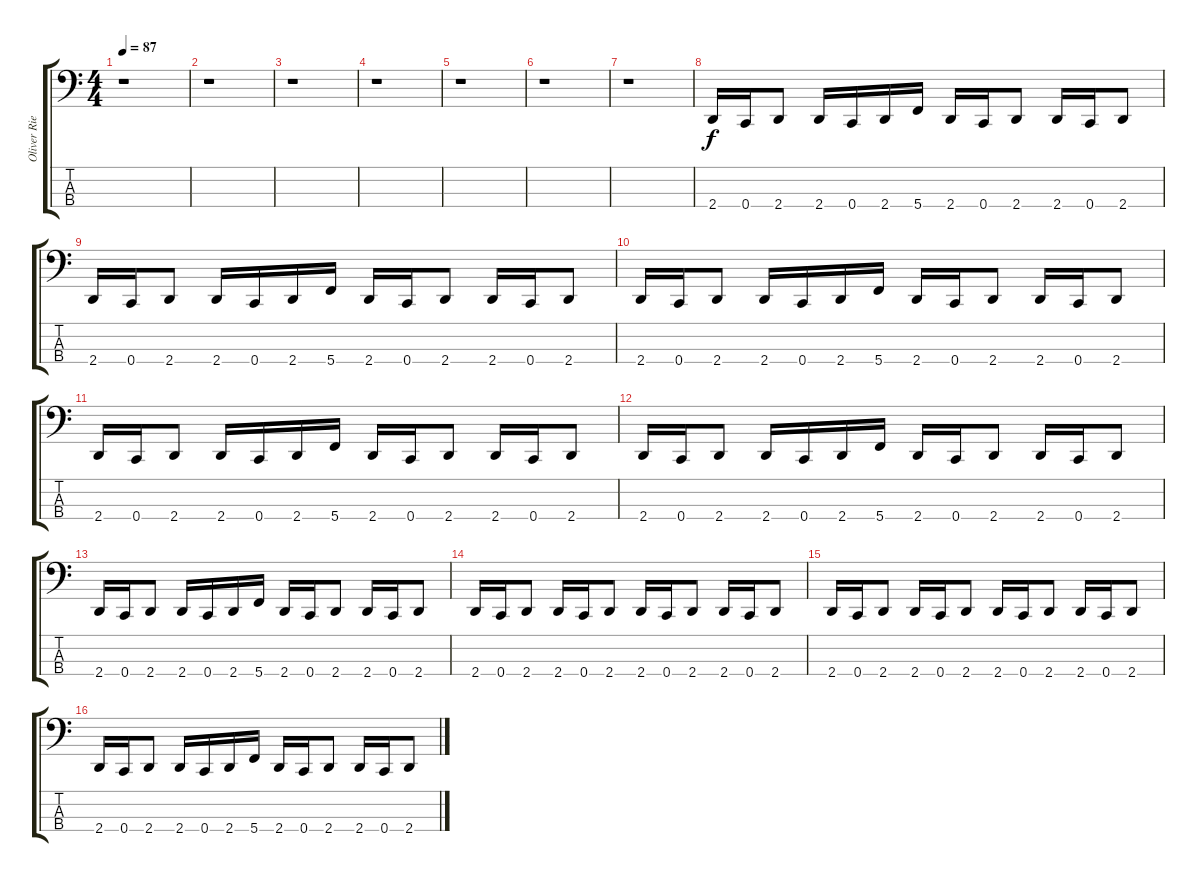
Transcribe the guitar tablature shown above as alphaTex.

\track ("Oliver Riedel - Bass" "Oliver Rie") {instrument electricbassfinger}
\staff {score tabs}
\tuning (F2 C2 G1 C1) {hide}
\ts (4 4)
\tempo 87
\clef f4
\ks c
r.1{dy f instrument electricbassfinger} |
r.1 |
r.1 |
r.1 |
r.1 |
r.1 |
r.1 |
2.4.16 0.4.16 2.4.8 2.4.16 0.4.16 2.4.16 5.4.16 2.4.16 0.4.16 2.4.8 2.4.16 0.4.16 2.4.8 |
2.4.16 0.4.16 2.4.8 2.4.16 0.4.16 2.4.16 5.4.16 2.4.16 0.4.16 2.4.8 2.4.16 0.4.16 2.4.8 |
2.4.16 0.4.16 2.4.8 2.4.16 0.4.16 2.4.16 5.4.16 2.4.16 0.4.16 2.4.8 2.4.16 0.4.16 2.4.8 |
2.4.16 0.4.16 2.4.8 2.4.16 0.4.16 2.4.16 5.4.16 2.4.16 0.4.16 2.4.8 2.4.16 0.4.16 2.4.8 |
2.4.16 0.4.16 2.4.8 2.4.16 0.4.16 2.4.16 5.4.16 2.4.16 0.4.16 2.4.8 2.4.16 0.4.16 2.4.8 |
2.4.16 0.4.16 2.4.8 2.4.16 0.4.16 2.4.16 5.4.16 2.4.16 0.4.16 2.4.8 2.4.16 0.4.16 2.4.8 |
2.4.16 0.4.16 2.4.8 2.4.16 0.4.16 2.4.8 2.4.16 0.4.16 2.4.8 2.4.16 0.4.16 2.4.8 |
2.4.16 0.4.16 2.4.8 2.4.16 0.4.16 2.4.8 2.4.16 0.4.16 2.4.8 2.4.16 0.4.16 2.4.8 |
2.4.16{instrument lead2sawtooth} 0.4.16 2.4.8 2.4.16 0.4.16 2.4.16 5.4.16 2.4.16 0.4.16 2.4.8 2.4.16 0.4.16 2.4.8
